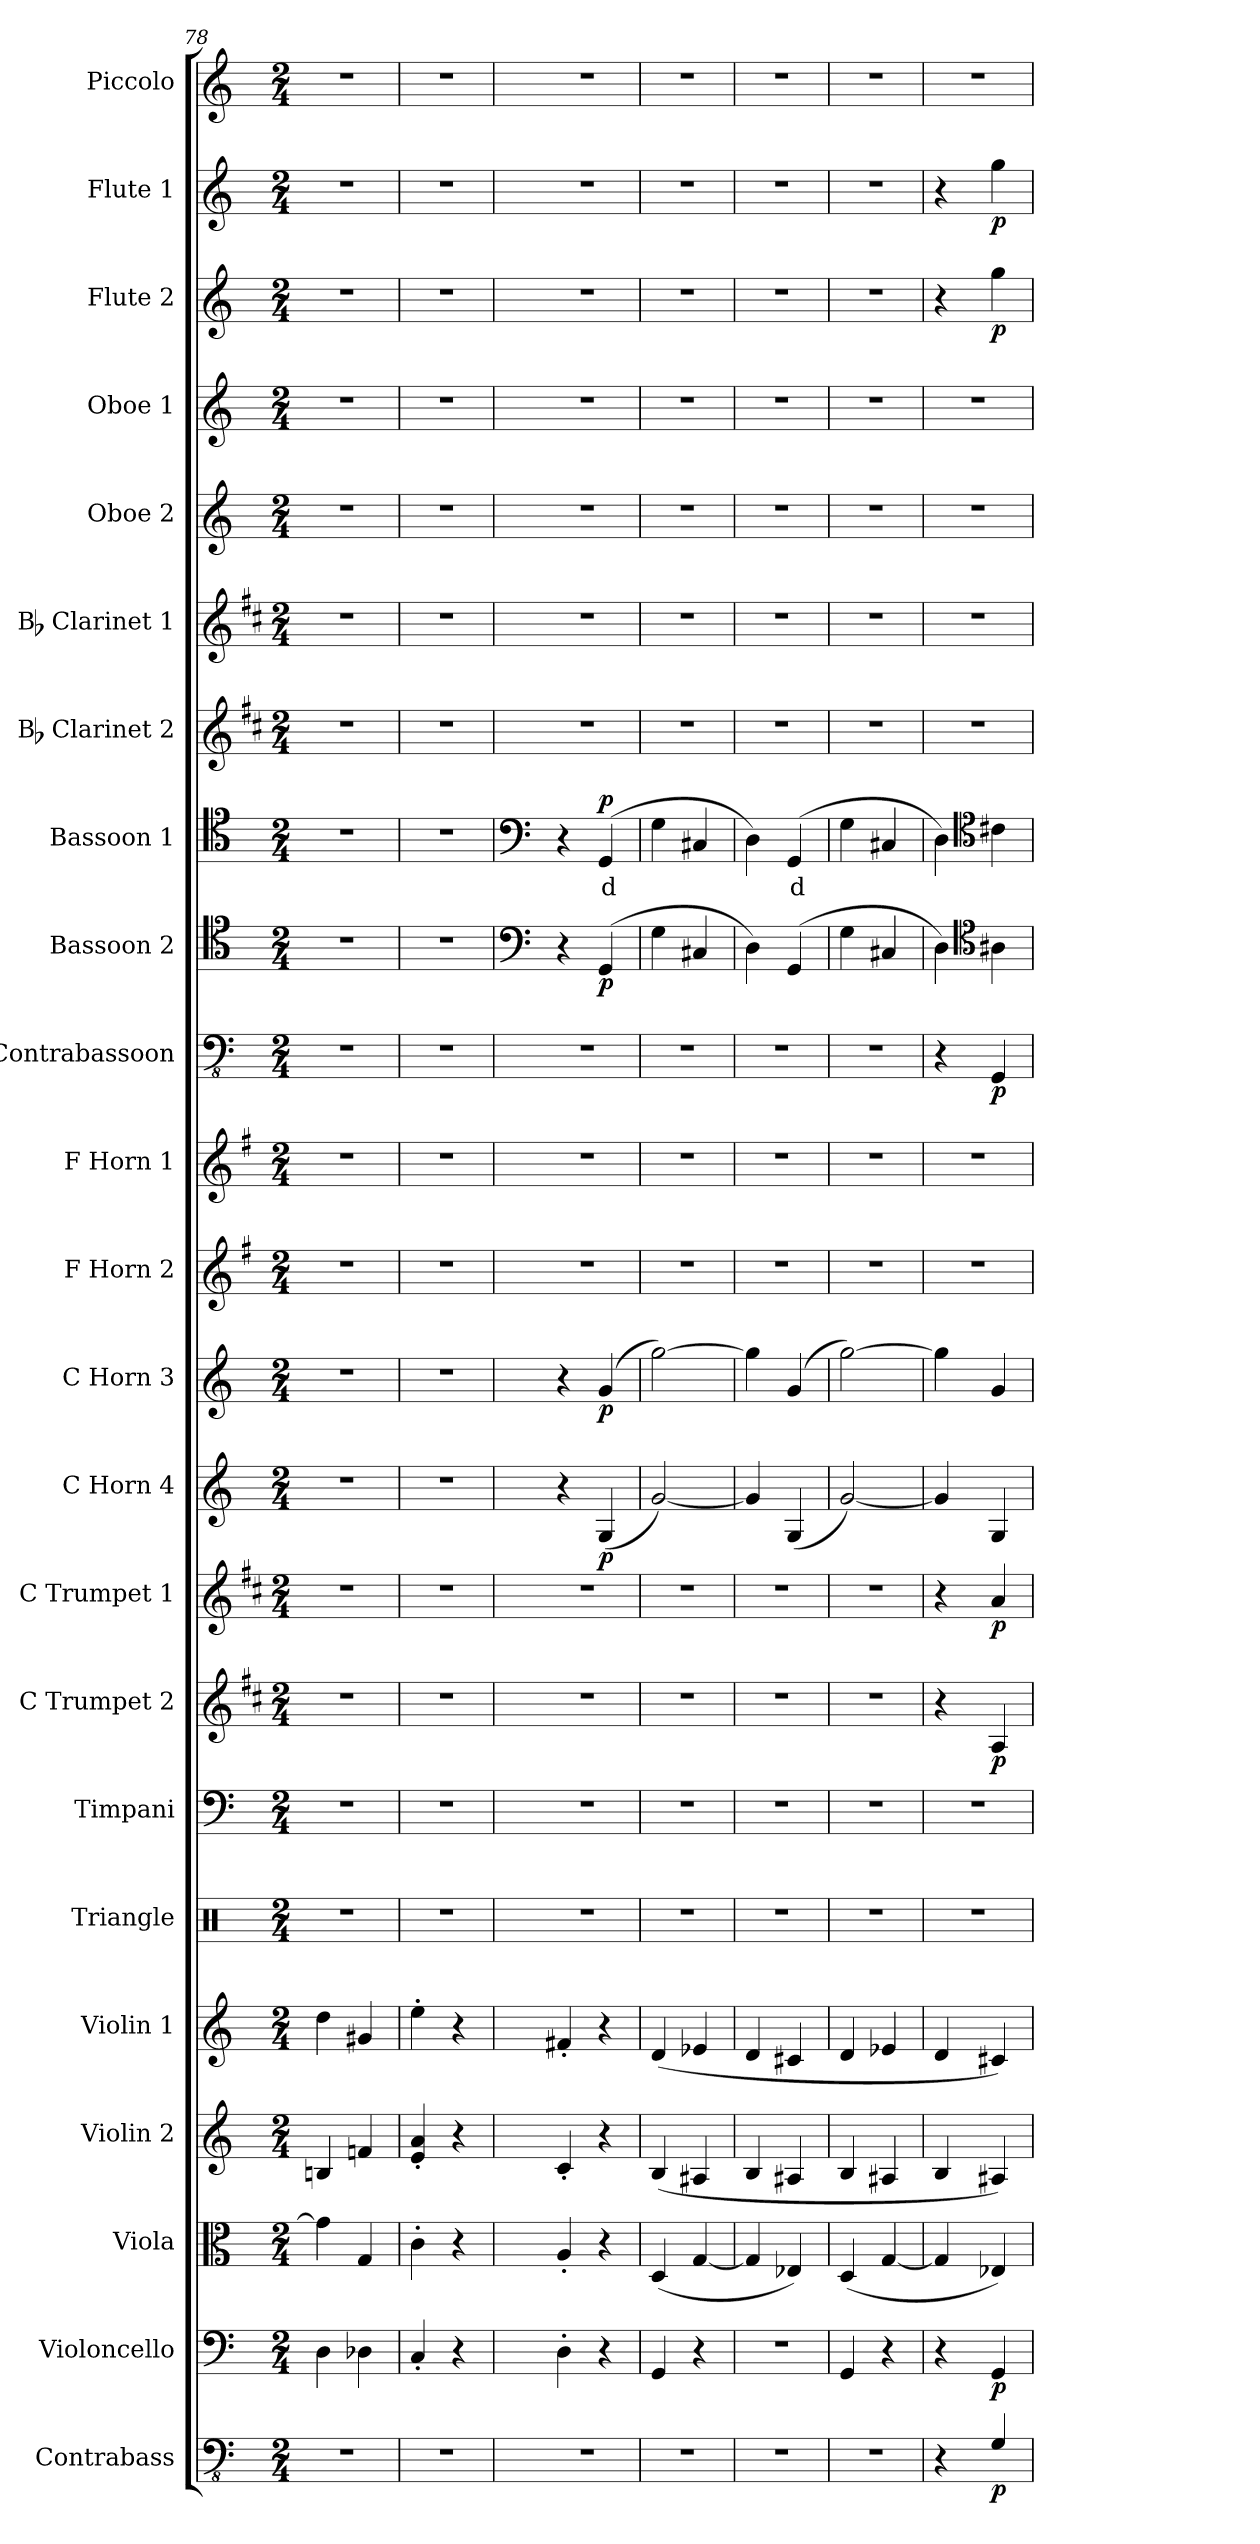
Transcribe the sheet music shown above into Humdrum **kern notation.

**kern	**dynam	**kern	**dynam	**kern	**kern	**kern	**kern	**kern	**kern	**dynam	**kern	**dynam	**kern	**dynam	**kern	**dynam	**kern	**kern	**kern	**dynam	**kern	**dynam	**kern	**text	**dynam	**kern	**kern	**kern	**kern	**kern	**dynam	**kern	**dynam	**kern
*part23	*part23	*part22	*part22	*part21	*part20	*part19	*part18	*part17	*part16	*part16	*part15	*part15	*part14	*part14	*part13	*part13	*part12	*part11	*part10	*part10	*part9	*part9	*part8	*part8	*part8	*part7	*part6	*part5	*part4	*part3	*part3	*part2	*part2	*part1
*staff23	*staff23	*staff22	*staff22	*staff21	*staff20	*staff19	*staff18	*staff17	*staff16	*staff16	*staff15	*staff15	*staff14	*staff14	*staff13	*staff13	*staff12	*staff11	*staff10	*staff10	*staff9	*staff9	*staff8	*staff8	*staff8	*staff7	*staff6	*staff5	*staff4	*staff3	*staff3	*staff2	*staff2	*staff1
*I"Contrabass	*	*I"Violoncello	*	*I"Viola	*I"Violin 2	*I"Violin 1	*I"Triangle	*I"Timpani	*I"C Trumpet 2	*	*I"C Trumpet 1	*	*I"C Horn 4	*	*I"C Horn 3	*	*I"F Horn 2	*I"F Horn 1	*I"Contrabassoon	*	*I"Bassoon 2	*	*I"Bassoon 1	*	*	*I"Bb Clarinet 2	*I"Bb Clarinet 1	*I"Oboe 2	*I"Oboe 1	*I"Flute 2	*	*I"Flute 1	*	*I"Piccolo
*I'Cb	*	*I'Vc	*	*I'Vla	*I'Vln 2	*I'Vln 1	*I'Tri	*I'Timp	*I'Tpt 2	*	*I'Tpt 1	*	*I'Hn 4	*	*I'Hn 3	*	*I'Hn 2	*I'Hn 1	*I'C Bsn	*	*I'Bsn 2	*	*I'Bsn 1	*	*	*I'Cl 2	*I'Cl 1	*I'Ob 2	*I'Ob 1	*I'Fl 2	*	*I'Fl 1	*	*I'Picc
*clefFv4	*	*clefF4	*	*clefC3	*clefG2	*clefG2	*clefX	*clefF4	*clefG2	*	*clefG2	*	*clefG2	*	*clefG2	*	*clefG2	*clefG2	*clefFv4	*	*clefC4	*	*clefC4	*	*	*clefG2	*clefG2	*clefG2	*clefG2	*clefG2	*	*clefG2	*	*clefG2
*ITrd7c12	*	*	*	*	*	*	*	*	*ITrd1c2	*	*ITrd1c2	*	*ITrd7c12	*	*ITrd7c12	*	*ITrd4c7	*ITrd4c7	*	*	*	*	*	*	*	*ITrd1c2	*ITrd1c2	*	*	*	*	*	*	*ITrd-7c-12
*k[]	*	*k[]	*	*k[]	*k[]	*k[]	*k[]	*k[]	*k[]	*	*k[]	*	*k[]	*	*k[]	*	*k[]	*k[]	*k[]	*	*k[]	*	*k[]	*	*	*k[]	*k[]	*k[]	*k[]	*k[]	*	*k[]	*	*k[]
*M2/4	*	*M2/4	*	*M2/4	*M2/4	*M2/4	*M2/4	*M2/4	*M2/4	*	*M2/4	*	*M2/4	*	*M2/4	*	*M2/4	*M2/4	*M2/4	*	*M2/4	*	*M2/4	*	*	*M2/4	*M2/4	*M2/4	*M2/4	*M2/4	*	*M2/4	*	*M2/4
=78	=78	=78	=78	=78	=78	=78	=78	=78	=78	=78	=78	=78	=78	=78	=78	=78	=78	=78	=78	=78	=78	=78	=78	=78	=78	=78	=78	=78	=78	=78	=78	=78	=78	=78
2r	.	4D\	.	4g\]	4Bn/	4dd\	2r	2r	2r	.	2r	.	2r	.	2r	.	2r	2r	2r	.	2r	.	2r	.	.	2r	2r	2r	2r	2r	.	2r	.	2r
.	.	4D-X\	.	4G/	4fn/	4g#X/	.	.	.	.	.	.	.	.	.	.	.	.	.	.	.	.	.	.	.	.	.	.	.	.	.	.	.	.
=79	=79	=79	=79	=79	=79	=79	=79	=79	=79	=79	=79	=79	=79	=79	=79	=79	=79	=79	=79	=79	=79	=79	=79	=79	=79	=79	=79	=79	=79	=79	=79	=79	=79	=79
2r	.	4C'/	.	4c'\	4e/' 4a/'	4ee'\	2r	2r	2r	.	2r	.	2r	.	2r	.	2r	2r	2r	.	2r	.	2r	.	.	2r	2r	2r	2r	2r	.	2r	.	2r
.	.	4r	.	4r	4r	4r	.	.	.	.	.	.	.	.	.	.	.	.	.	.	.	.	.	.	.	.	.	.	.	.	.	.	.	.
=80	=80	=80	=80	=80	=80	=80	=80	=80	=80	=80	=80	=80	=80	=80	=80	=80	=80	=80	=80	=80	=80	=80	=80	=80	=80	=80	=80	=80	=80	=80	=80	=80	=80	=80
*	*	*	*	*	*	*	*	*	*	*	*	*	*	*	*	*	*	*	*	*	*clefF4	*	*clefF4	*	*	*	*	*	*	*	*	*	*	*
2r	.	4D'\	.	4A'/	4c'/	4f#X'/	2r	2r	2r	.	2r	.	4r	.	4r	.	2r	2r	2r	.	4r	.	4r	.	.	2r	2r	2r	2r	2r	.	2r	.	2r
!	!	!	!	!	!	!	!	!	!	!	!	!	!	!LO:DY:b	!	!LO:DY:b	!	!	!	!	!	!LO:DY:b	!	!LO:LY:b:color=#FF0000	!LO:DY:b	!	!	!	!	!	!	!	!	!
.	.	4r	.	4r	4r	4r	.	.	.	.	.	.	(4GG/	p	(4G/	p	.	.	.	.	(4GG/	p	(4GG/	d	p	.	.	.	.	.	.	.	.	.
=81	=81	=81	=81	=81	=81	=81	=81	=81	=81	=81	=81	=81	=81	=81	=81	=81	=81	=81	=81	=81	=81	=81	=81	=81	=81	=81	=81	=81	=81	=81	=81	=81	=81	=81
2r	.	4GG/	.	(4D/	(4B/	(4d/	2r	2r	2r	.	2r	.	[2G/)	.	[2g\)	.	2r	2r	2r	.	4G\	.	4G\	.	.	2r	2r	2r	2r	2r	.	2r	.	2r
.	.	4r	.	[4G/	4A#X/	4e-X/	.	.	.	.	.	.	.	.	.	.	.	.	.	.	4C#X/	.	4C#X/	.	.	.	.	.	.	.	.	.	.	.
=82	=82	=82	=82	=82	=82	=82	=82	=82	=82	=82	=82	=82	=82	=82	=82	=82	=82	=82	=82	=82	=82	=82	=82	=82	=82	=82	=82	=82	=82	=82	=82	=82	=82	=82
2r	.	2r	.	4G/]	4B/	4d/	2r	2r	2r	.	2r	.	4G/]	.	4g\]	.	2r	2r	2r	.	4D\)	.	4D\)	.	.	2r	2r	2r	2r	2r	.	2r	.	2r
!	!	!	!	!	!	!	!	!	!	!	!	!	!	!	!	!	!	!	!	!	!	!	!	!LO:LY:b:color=#FF0000	!	!	!	!	!	!	!	!	!	!
.	.	.	.	4E-X/)	4A#X/	4c#X/	.	.	.	.	.	.	(4GG/	.	(4G/	.	.	.	.	.	(4GG/	.	(4GG/	d	.	.	.	.	.	.	.	.	.	.
=83	=83	=83	=83	=83	=83	=83	=83	=83	=83	=83	=83	=83	=83	=83	=83	=83	=83	=83	=83	=83	=83	=83	=83	=83	=83	=83	=83	=83	=83	=83	=83	=83	=83	=83
2r	.	4GG/	.	(4D/	4B/	4d/	2r	2r	2r	.	2r	.	[2G/)	.	[2g\)	.	2r	2r	2r	.	4G\	.	4G\	.	.	2r	2r	2r	2r	2r	.	2r	.	2r
.	.	4r	.	[4G/	4A#X/	4e-X/	.	.	.	.	.	.	.	.	.	.	.	.	.	.	4C#X/	.	4C#X/	.	.	.	.	.	.	.	.	.	.	.
=84	=84	=84	=84	=84	=84	=84	=84	=84	=84	=84	=84	=84	=84	=84	=84	=84	=84	=84	=84	=84	=84	=84	=84	=84	=84	=84	=84	=84	=84	=84	=84	=84	=84	=84
4r	.	4r	.	4G/]	4B/	4d/	2r	2r	4r	.	4r	.	4G/]	.	4g\]	.	2r	2r	4r	.	4D\)	.	4D\)	.	.	2r	2r	2r	2r	4r	.	4r	.	2r
*	*	*	*	*	*	*	*	*	*	*	*	*	*	*	*	*	*	*	*	*	*clefC4	*	*clefC4	*	*	*	*	*	*	*	*	*	*	*
!	!LO:DY:b	!	!LO:DY:b	!	!	!	!	!	!	!LO:DY:b	!	!LO:DY:b	!	!	!	!	!	!	!	!LO:DY:b	!	!	!	!	!	!	!	!	!	!	!LO:DY:b	!	!LO:DY:b	!
4GGG/	p	4GG/	p	4E-X/)	4A#X/)	4c#X/)	.	.	4G/	p	4g/	p	4GG/	.	4G/	.	.	.	4GGG/	p	4A#X\	.	4c#X\	.	.	.	.	.	.	4gg\	p	4gg\	p	.
=	=	=	=	=	=	=	=	=	=	=	=	=	=	=	=	=	=	=	=	=	=	=	=	=	=	=	=	=	=	=	=	=	=	=
*-	*-	*-	*-	*-	*-	*-	*-	*-	*-	*-	*-	*-	*-	*-	*-	*-	*-	*-	*-	*-	*-	*-	*-	*-	*-	*-	*-	*-	*-	*-	*-	*-	*-	*-
